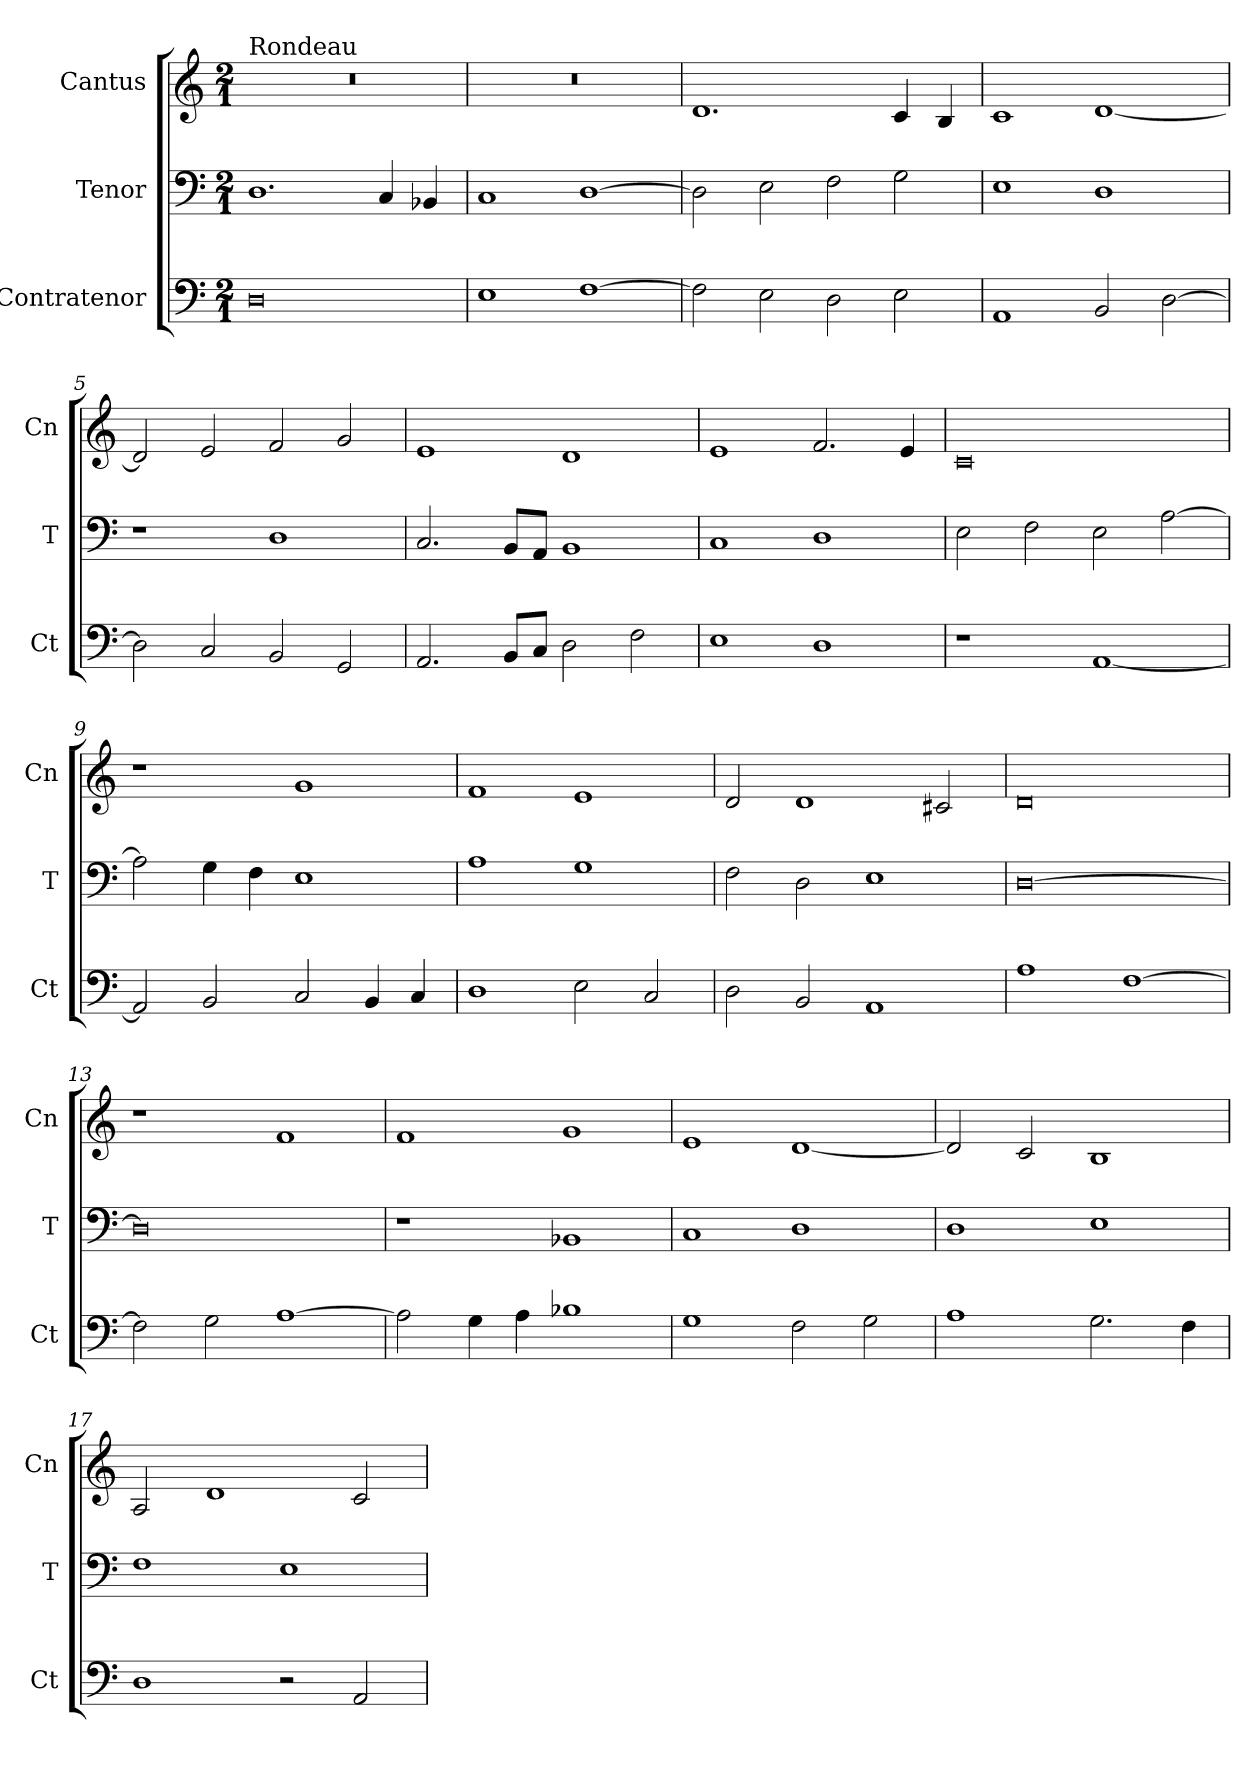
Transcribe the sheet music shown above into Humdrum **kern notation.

**kern	**kern	**kern
*part3	*part2	*part1
*staff3	*staff2	*staff1
*I"Contratenor	*I"Tenor	*I"Cantus
*I'Ct	*I'T	*I'Cn
*clefF4	*clefF4	*clefG2
*k[]	*k[]	*k[]
*M2/1	*M2/1	*M2/1
=1	=1	=1
!	!	!LO:TX:a:t=Rondeau
0D	1.D	0r
.	4C	.
.	4BB-X	.
=2	=2	=2
1E	1C	0r
[1F	[1D	.
=3	=3	=3
2F]	2D]	1.d
2E	2E	.
2D	2F	.
2E	2G	4c
.	.	4B
=4	=4	=4
1AA	1E	1c
2BB	1D	[1d
[2D	.	.
=5	=5	=5
2D]	1r	2d]
2C	.	2e
2BB	1D	2f
2GG	.	2g
=6	=6	=6
2.AA	2.C	1e
8BBL	8BBL	.
8CJ	8AAJ	.
2D	1BB	1d
2F	.	.
=7	=7	=7
1E	1C	1e
1D	1D	2.f
.	.	4e
=8	=8	=8
1r	2E	0c
.	2F	.
[1AA	2E	.
.	[2A	.
=9	=9	=9
2AA]	2A]	1r
2BB	4G	.
.	4F	.
2C	1E	1g
4BB	.	.
4C	.	.
=10	=10	=10
1D	1A	1f
2E	1G	1e
2C	.	.
=11	=11	=11
2D	2F	2d
2BB	2D	1d
1AA	1E	.
.	.	2c#X
=12	=12	=12
1A	[0D	0d
[1F	.	.
=13	=13	=13
2F]	0D]	1r
2G	.	.
[1A	.	1f
=14	=14	=14
2A]	1r	1f
4G	.	.
4A	.	.
1B-X	1BB-X	1g
=15	=15	=15
1G	1C	1e
2F	1D	[1d
2G	.	.
=16	=16	=16
1A	1D	2d]
.	.	2c
2.G	1E	1B
4F	.	.
=17	=17	=17
1D	1F	2A
.	.	1d
2r	1E	.
2AA	.	2c
=	=	=
*-	*-	*-
